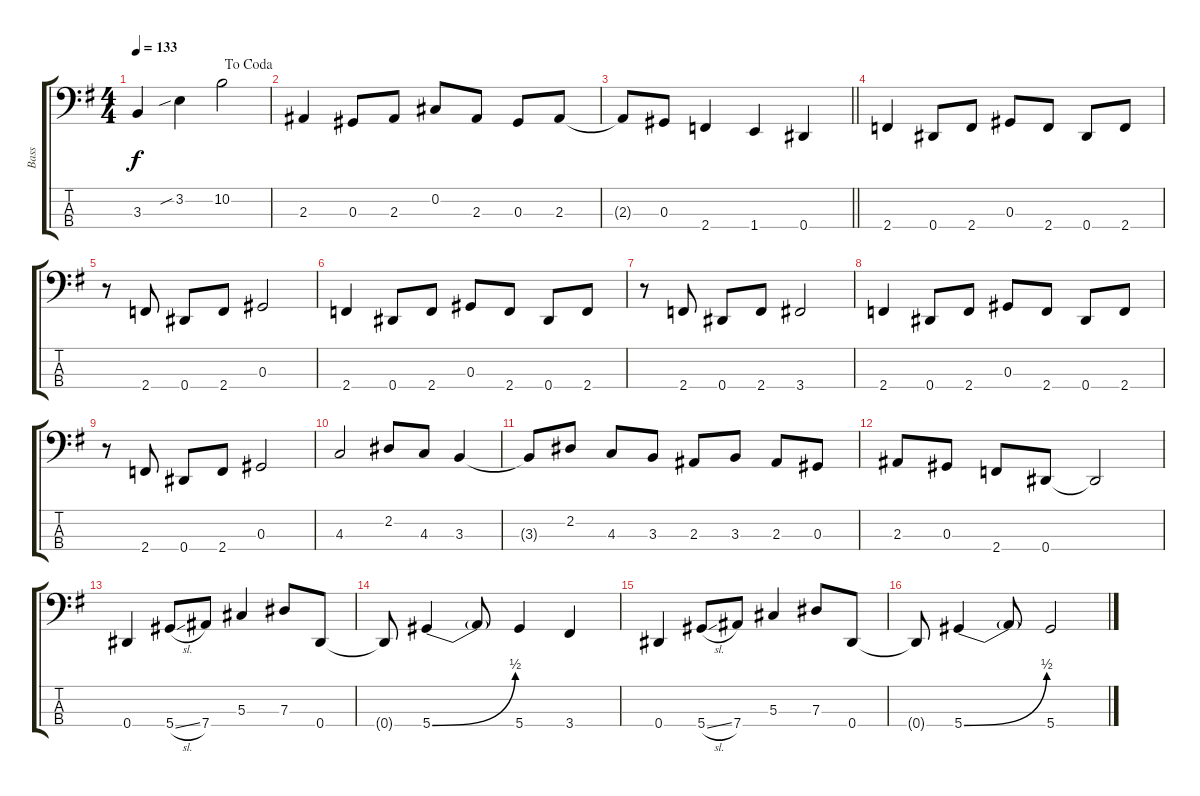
\track ("Bass" "Bass") {instrument electricbasspick}
\staff {score tabs}
\tuning (Gb2 Db2 Ab1 Eb1) {hide}
\ts (4 4)
\jump dacoda
\tempo 133
\clef f4
\ks g
3.3{t}.4{dy f} 3.2{sib}.4 10.2.2 |
2.3.4 0.3.8 2.3.8 0.2.8 2.3.8 0.3.8 2.3.8 |
\barLineRight lightlight
2.3{t}.8 0.3.8 2.4.4 1.4.4 0.4.4 |
\section ("" " ")
2.4.4 0.4.8 2.4.8 0.3.8 2.4.8 0.4.8 2.4.8 |
r.8 2.4.8 0.4.8 2.4.8 0.3.2 |
2.4.4 0.4.8 2.4.8 0.3.8 2.4.8 0.4.8 2.4.8 |
r.8 2.4.8 0.4.8 2.4.8 3.4.2 |
2.4.4 0.4.8 2.4.8 0.3.8 2.4.8 0.4.8 2.4.8 |
r.8 2.4.8 0.4.8 2.4.8 0.3.2 |
4.3.2 2.2.8 4.3.8 3.3.4 |
3.3{t}.8 2.2.8 4.3.8 3.3.8 2.3.8 3.3.8 2.3.8 0.3.8 |
2.3.8 0.3.8 2.4.8 0.4.8 0.4{t}.2 |
0.4.4 5.4{sl}.8 7.4.8 5.3.4 7.3.8 0.4.8 |
0.4{t}.8 5.4{be (bend 0 0 60 2)}.4 5.4{t}.8 5.4.4 3.4.4 |
0.4.4 5.4{sl}.8 7.4.8 5.3.4 7.3.8 0.4.8 |
0.4{t}.8 5.4{be (bend 0 0 60 2)}.4 5.4{t}.8 5.4.2
